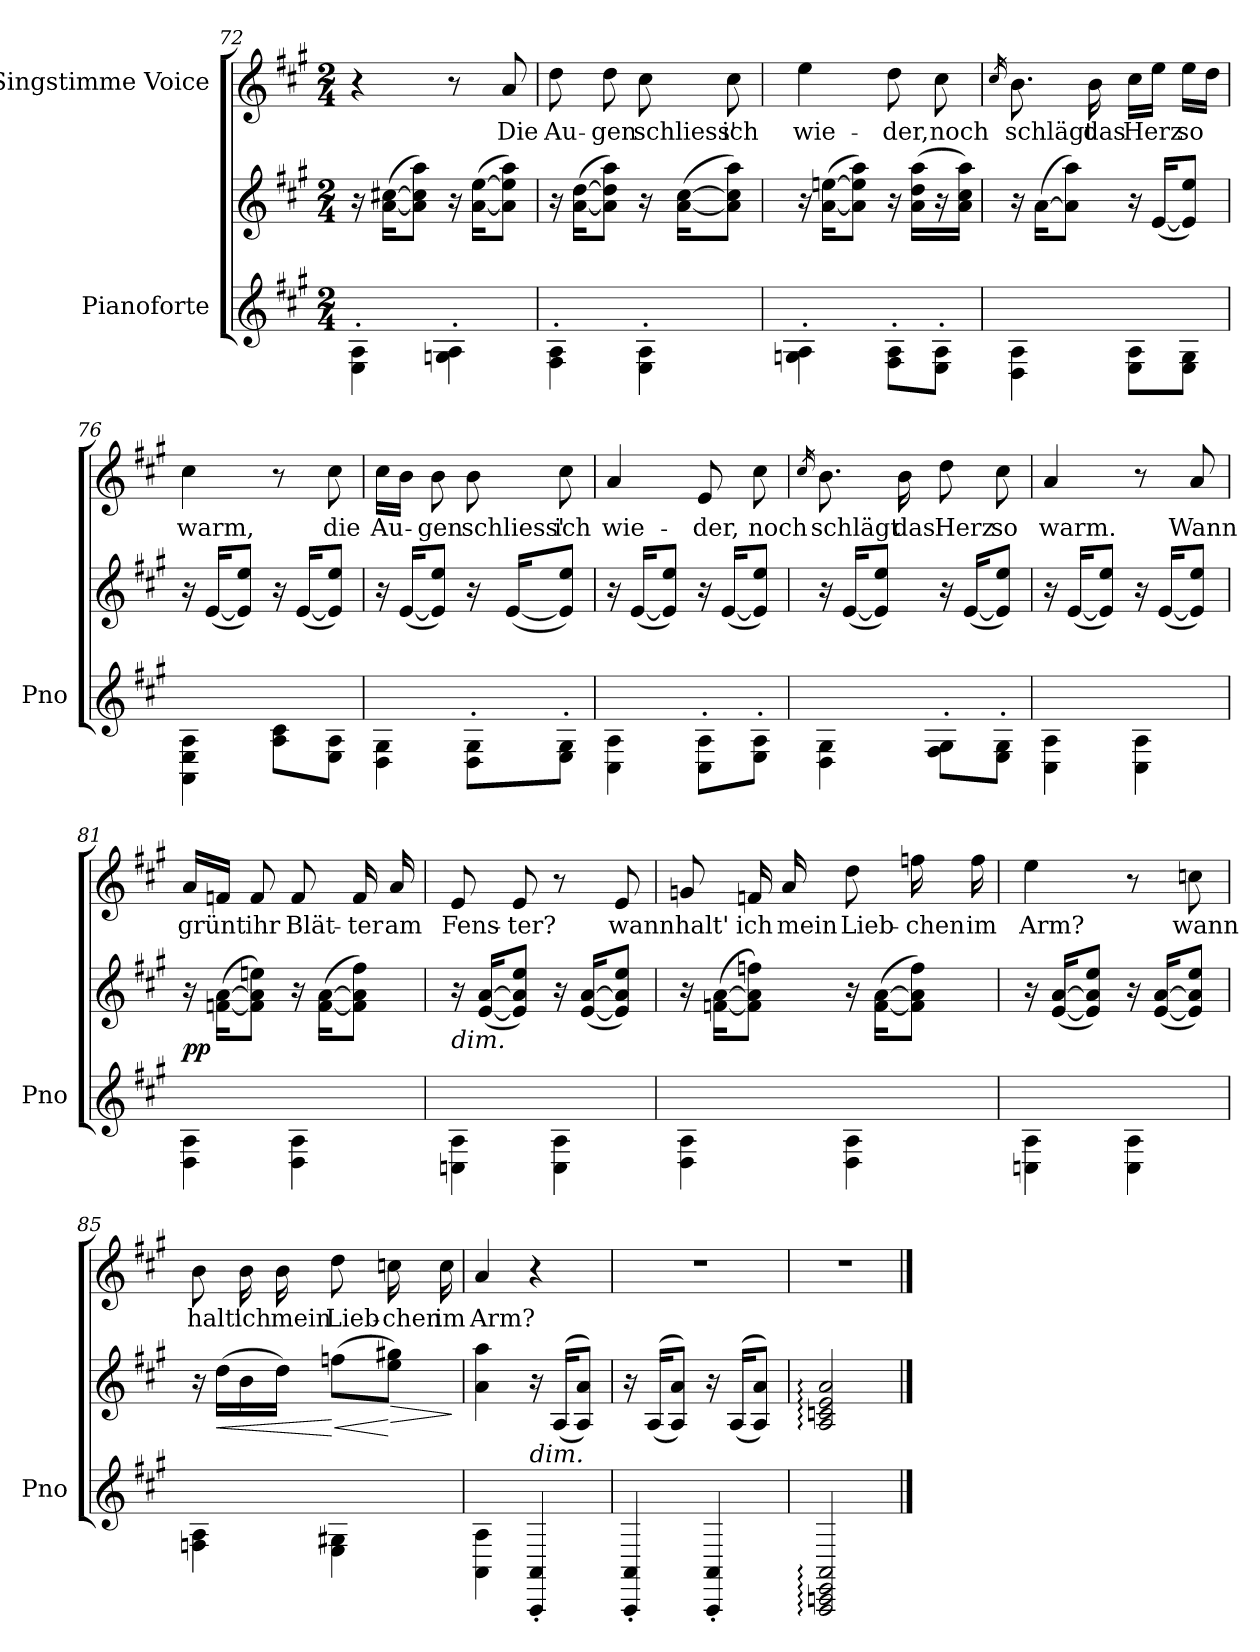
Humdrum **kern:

**kern	**kern	**dynam	**kern	**text
*part2	*part2	*part2	*part1	*part1
*staff3	*staff2	*staff2/3	*staff1	*staff1
*I"Pianoforte	*	*	*I"Singstimme Voice	*
*I'Pno	*	*	*	*
*clefG2	*clefG2	*	*clefG2	*
*k[f#c#g#]	*k[f#c#g#]	*	*k[f#c#g#]	*
*M2/4	*M2/4	*	*M2/4	*
=72	=72	=72	=72	=72
4E\' 4A\'	16r	.	4r	.
.	(>[16a\ [16cc#X\KL	.	.	.
.	8a\] 8cc#\] 8aa\J)	.	.	.
4Gn\' 4A\'	16r	.	8r	.
.	(>[16a\ [16ee\KL	.	.	.
!	!	!	!	!LO:LY:b
.	8a\] 8ee\] 8aa\J)	.	8a/	Die
=73	=73	=73	=73	=73
!	!	!	!	!LO:LY:b
4F#\' 4A\'	16r	.	8dd\	Au-
.	(>[16a\ [16dd\KL	.	.	.
!	!	!	!	!LO:LY:b
.	8a\] 8dd\] 8aa\J)	.	8dd\	-gen
!	!	!	!	!LO:LY:b
4E\' 4A\'	16r	.	8cc#\	schliess'
.	(>[16a\ [16cc#\KL	.	.	.
!	!	!	!	!LO:LY:b
.	8a\] 8cc#\] 8aa\J)	.	8cc#\	ich
=74	=74	=74	=74	=74
!	!	!	!	!LO:LY:b
4Gn\' 4A\'	16r	.	4ee\	wie-
.	(>[16a\ [16een\KL	.	.	.
.	8a\] 8ee\] 8aa\J)	.	.	.
!	!	!	!	!LO:LY:b
8F#\' 8A\'L	16r	.	8dd\	-der,
.	(>16a\ 16dd\ 16aa\LL	.	.	.
!	!	!	!	!LO:LY:b
8E\' 8A\'J	16r	.	8cc#\	noch
.	16a\ 16cc#\ 16aa\JJ)	.	.	.
=75	=75	=75	=75	=75
.	.	.	16qcc#/	.
!	!	!	!	!LO:LY:b
4D\ 4A\	16r	.	8.b\	schlägt
.	(>[16a\KL	.	.	.
.	8a\] 8aa\J)	.	.	.
!	!	!	!	!LO:LY:b
.	.	.	16b\	das
!	!	!	!	!LO:LY:b
8E\ 8A\L	16r	.	16cc#\LL	-Herz
.	(>[16e/KL	.	16ee\JJ	.
!	!	!	!	!LO:LY:b
8E\ 8G#\J	8e/] 8ee/J)	.	16ee\LL	so
.	.	.	16dd\JJ	.
!!LO:LB:g=z
=76	=76	=76	=76	=76
!	!	!	!	!LO:LY:b
4AA\ 4E\ 4A\	16r	.	4cc#\	warm,
.	(>[16e/KL	.	.	.
.	8e/] 8ee/J)	.	.	.
8A\ 8c#\L	16r	.	8r	.
.	(>[16e/KL	.	.	.
!	!	!	!	!LO:LY:b
8E\ 8A\J	8e/] 8ee/J)	.	8cc#\	die
=77	=77	=77	=77	=77
!	!	!	!	!LO:LY:b
4D\ 4G#\	16r	.	16cc#\LL	Au-
.	(>[16e/KL	.	16b\JJ	.
!	!	!	!	!LO:LY:b
.	8e/] 8ee/J)	.	8b\	-gen
!	!	!	!	!LO:LY:b
8D\' 8G#\'L	16r	.	8b\	schliess'
.	(>[16e/KL	.	.	.
!	!	!	!	!LO:LY:b
8E\' 8G#\'J	8e/] 8ee/J)	.	8cc#\	ich
=78	=78	=78	=78	=78
!	!	!	!	!LO:LY:b
4C#\ 4A\	16r	.	4a/	wie-
.	(>[16e/KL	.	.	.
.	8e/] 8ee/J)	.	.	.
!	!	!	!	!LO:LY:b
8C#\' 8A\'L	16r	.	8e/	-der,
.	(>[16e/KL	.	.	.
!	!	!	!	!LO:LY:b
8E\' 8A\'J	8e/] 8ee/J)	.	8cc#\	noch
=79	=79	=79	=79	=79
.	.	.	16qcc#/	.
!	!	!	!	!LO:LY:b
4D\ 4G#\	16r	.	8.b\	schlägt
.	(>[16e/KL	.	.	.
.	8e/] 8ee/J)	.	.	.
!	!	!	!	!LO:LY:b
.	.	.	16b\	das
!	!	!	!	!LO:LY:b
8F#\' 8G#\'L	16r	.	8dd\	Herz
.	(>[16e/KL	.	.	.
!	!	!	!	!LO:LY:b
8E\' 8G#\'J	8e/] 8ee/J)	.	8cc#\	so
=80	=80	=80	=80	=80
!	!	!	!	!LO:LY:b
4C#\ 4A\	16r	.	4a/	warm.
.	(>[16e/KL	.	.	.
.	8e/] 8ee/J)	.	.	.
4C#\ 4A\	16r	.	8r	.
.	(>[16e/KL	.	.	.
!	!	!	!	!LO:LY:b
.	8e/] 8ee/J)	.	8a/	Wann
!!LO:LB:g=z
=81	=81	=81	=81	=81
!	!	!LO:DY:b	!	!LO:LY:b
4D\ 4A\	16r	pp	16a/LL	grünt
.	(>[16fn\ [16a\KL	.	16fn/JJ	.
!	!	!	!	!LO:LY:b
.	8f\] 8a\] 8een\J)	.	8f/	ihr
!	!	!	!	!LO:LY:b
4D\ 4A\	16r	.	8f/	Blät-
.	(>[16f\ [16a\KL	.	.	.
!	!	!	!	!LO:LY:b
.	8f\] 8a\] 8ff#\J)	.	16f/	-ter
!	!	!	!	!LO:LY:b
.	.	.	16a/	am
=82	=82	=82	=82	=82
!	!LO:TX:b:i:t=dim.	!	!	!
!	!	!	!	!LO:LY:b
4Cn\ 4A\	16r	.	8e/	Fens-
.	(>[16e/ [16a/KL	.	.	.
!	!	!	!	!LO:LY:b
.	8e/] 8a/] 8ee/J)	.	8e/	-ter?
4C\ 4A\	16r	.	8r	.
.	(>[16e/ [16a/KL	.	.	.
!	!	!	!	!LO:LY:b
.	8e/] 8a/] 8ee/J)	.	8e/	wann
=83	=83	=83	=83	=83
!	!	!	!	!LO:LY:b
4D\ 4A\	16r	.	8gn/	halt'
.	(>[16fn\ [16a\KL	.	.	.
!	!	!	!	!LO:LY:b
.	8f\] 8a\] 8ffn\J)	.	16fn/	ich
!	!	!	!	!LO:LY:b
.	.	.	16a/	mein
!	!	!	!	!LO:LY:b
4D\ 4A\	16r	.	8dd\	Lieb-
.	(>[16f\ [16a\KL	.	.	.
!	!	!	!	!LO:LY:b
.	8f\] 8a\] 8ff\J)	.	16ffn\	-chen
!	!	!	!	!LO:LY:b
.	.	.	16ff\	im
=84	=84	=84	=84	=84
!	!	!	!	!LO:LY:b
4Cn\ 4A\	16r	.	4ee\	Arm?
.	(>[16e/ [16a/KL	.	.	.
.	8e/] 8a/] 8ee/J)	.	.	.
4C\ 4A\	16r	.	8r	.
.	(>[16e/ [16a/KL	.	.	.
!	!	!	!	!LO:LY:b
.	8e/] 8a/] 8ee/J)	.	8ccn\	wann
!!LO:PB:g=z
=85	=85	=85	=85	=85
!	!	!	!	!LO:LY:b
4Fn\ 4A\	16r	.	8b\	halt'
!	!	!LO:HP:b	!	!
.	(>16dd\LL	<	.	.
!	!	!	!	!LO:LY:b
.	16b\	.	16b\	ich
!	!	!	!	!LO:LY:b
.	16dd\JJ)	.	16b\	mein
!	!	!LO:HP:n=1:b	!	!
!	!	!LO:HP:n=1:b	!	!LO:LY:b
4E\ 4G#X\	(>8ffn\L	] [ < >	8dd\	Lieb-
!	!	!LO:HP:n=1:b	!	!LO:LY:b
.	8ee\ 8gg#X\J)	[ >	16ccn\	-chen
!	!	!	!	!LO:LY:b
.	.	.	16cc\	im
.	.	]	.	.
=86	=86	=86	=86	=86
!	!	!	!	!LO:LY:b
4AA\ 4A\	4a\ 4aa\	.	4a/	Arm?
!	!LO:TX:b:i:t=dim.	!	!	!
4AAA/' 4AA/'	16r	.	4r	.
.	(>(<16A/KL	.	.	.
.	8A/ 8a/J))	.	.	.
=87	=87	=87	=87	=87
4AAA/' 4AA/'	16r	.	2r	.
.	(>(<16A/KL	.	.	.
.	8A/ 8a/J))	.	.	.
4AAA/' 4AA/'	16r	.	.	.
.	(>(<16A/KL	.	.	.
.	8A/ 8a/J))	.	.	.
=88	=88	=88	=88	=88
2AAA/: 2CCn/: 2EE/: 2AA/:	2A/: 2cn/: 2e/: 2a/:	.	2r	.
==	==	==	==	==
*-	*-	*-	*-	*-
